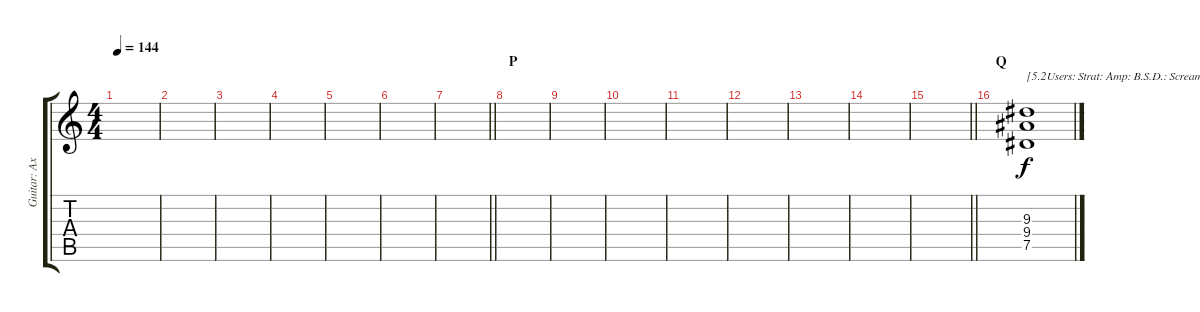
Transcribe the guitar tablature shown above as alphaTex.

\track ("Guitar: Axel" "Guitar: Ax") {instrument electricguitarjazz}
\staff {score tabs}
\tuning (Eb4 Bb3 Gb3 Db3 Ab2 Eb2) {hide}
\ts (4 4)
\tempo 144
\clef g2
\ks c
|
|
|
|
|
|
\barLineRight lightlight
|
\section ("" "P")
|
|
|
|
|
|
|
\barLineRight lightlight
|
\section ("" "Q")
(9.3 9.4 7.5).1{txt "[5.2Users: Strat: Amp: B.S.D.: Screamer Overdrive]" dy f volume 13 instrument distortionguitar}
